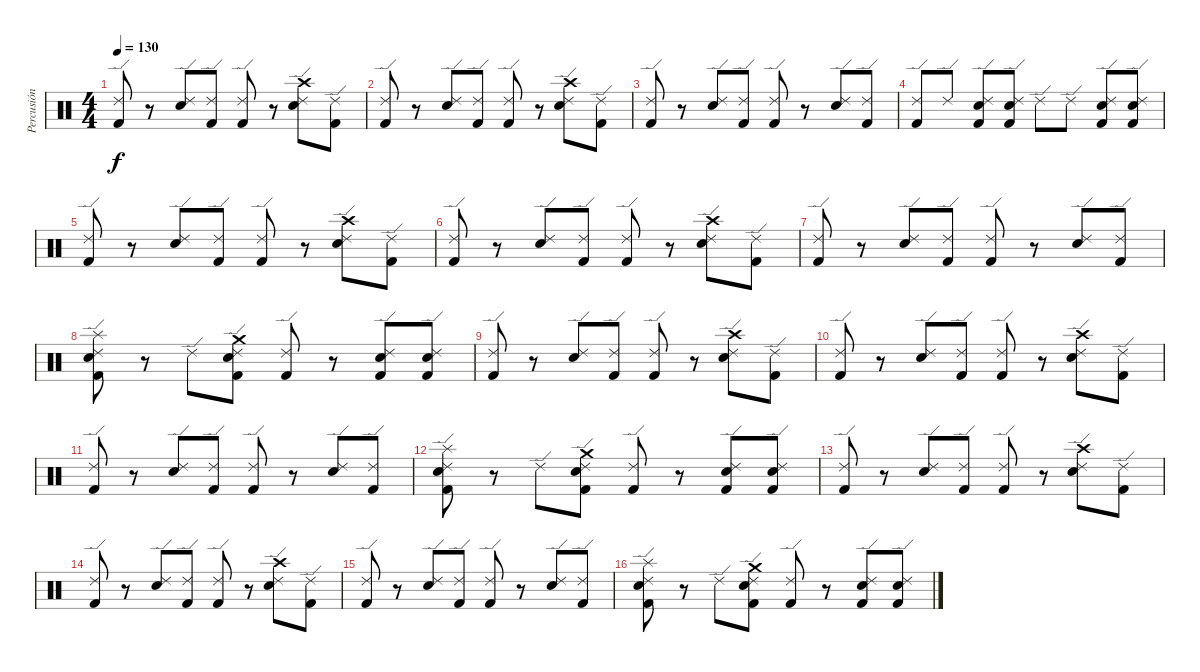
\track ("Percusión" "Percusión") {instrument percussion}
\staff {score}
\articulation defaults
\ts (4 4)
\tempo 130
\clef neutral
\ks c
("Kick (hit) 2" "Ride (edge) 2").8{dy f} r.8 ("Snare (hit) 2" "Ride (edge) 2").8 ("Kick (hit) 2" "Ride (edge) 2").8 ("Kick (hit) 2" "Ride (edge) 2").8 r.8 ("Snare (hit) 2" "Crash high (hit)" "Ride (edge) 2").8 ("Kick (hit) 2" "Ride (edge) 2").8 |
("Kick (hit) 2" "Ride (edge) 2").8 r.8 ("Snare (hit) 2" "Ride (edge) 2").8 ("Kick (hit) 2" "Ride (edge) 2").8 ("Kick (hit) 2" "Ride (edge) 2").8 r.8 ("Snare (hit) 2" "Crash high (hit)" "Ride (edge) 2").8 ("Kick (hit) 2" "Ride (edge) 2").8 |
("Kick (hit) 2" "Ride (edge) 2").8 r.8 ("Snare (hit) 2" "Ride (edge) 2").8 ("Kick (hit) 2" "Ride (edge) 2").8 ("Kick (hit) 2" "Ride (edge) 2").8 r.8 ("Snare (hit) 2" "Ride (edge) 2").8 ("Kick (hit) 2" "Ride (edge) 2").8 |
("Kick (hit) 2" "Ride (edge) 2").8 "Ride (edge) 2".8 ("Kick (hit) 2" "Snare (hit) 2" "Ride (edge) 2").8 ("Kick (hit) 2" "Snare (hit) 2" "Ride (edge) 2").8 "Ride (edge) 2".8 "Ride (edge) 2".8 ("Kick (hit) 2" "Snare (hit) 2" "Ride (edge) 2").8 ("Kick (hit) 2" "Snare (hit) 2" "Ride (edge) 2").8 |
("Kick (hit) 2" "Ride (edge) 2").8 r.8 ("Snare (hit) 2" "Ride (edge) 2").8 ("Kick (hit) 2" "Ride (edge) 2").8 ("Kick (hit) 2" "Ride (edge) 2").8 r.8 ("Snare (hit) 2" "Crash high (hit)" "Ride (edge) 2").8 ("Kick (hit) 2" "Ride (edge) 2").8 |
("Kick (hit) 2" "Ride (edge) 2").8 r.8 ("Snare (hit) 2" "Ride (edge) 2").8 ("Kick (hit) 2" "Ride (edge) 2").8 ("Kick (hit) 2" "Ride (edge) 2").8 r.8 ("Snare (hit) 2" "Crash high (hit)" "Ride (edge) 2").8 ("Kick (hit) 2" "Ride (edge) 2").8 |
("Kick (hit) 2" "Ride (edge) 2").8 r.8 ("Snare (hit) 2" "Ride (edge) 2").8 ("Kick (hit) 2" "Ride (edge) 2").8 ("Kick (hit) 2" "Ride (edge) 2").8 r.8 ("Snare (hit) 2" "Ride (edge) 2").8 ("Kick (hit) 2" "Ride (edge) 2").8 |
("Kick (hit) 2" "Snare (hit) 2" "Splash (hit)" "Ride (edge) 2").8 r.8 "Ride (edge) 2".8 ("Kick (hit) 2" "Snare (hit) 2" "Crash medium (hit)" "Ride (edge) 2").8 ("Kick (hit) 2" "Ride (edge) 2").8 r.8 ("Kick (hit) 2" "Snare (hit) 2" "Ride (edge) 2").8 ("Kick (hit) 2" "Snare (hit) 2" "Ride (edge) 2").8 |
("Kick (hit) 2" "Ride (edge) 2").8 r.8 ("Snare (hit) 2" "Ride (edge) 2").8 ("Kick (hit) 2" "Ride (edge) 2").8 ("Kick (hit) 2" "Ride (edge) 2").8 r.8 ("Snare (hit) 2" "Crash high (hit)" "Ride (edge) 2").8 ("Kick (hit) 2" "Ride (edge) 2").8 |
("Kick (hit) 2" "Ride (edge) 2").8 r.8 ("Snare (hit) 2" "Ride (edge) 2").8 ("Kick (hit) 2" "Ride (edge) 2").8 ("Kick (hit) 2" "Ride (edge) 2").8 r.8 ("Snare (hit) 2" "Crash high (hit)" "Ride (edge) 2").8 ("Kick (hit) 2" "Ride (edge) 2").8 |
("Kick (hit) 2" "Ride (edge) 2").8 r.8 ("Snare (hit) 2" "Ride (edge) 2").8 ("Kick (hit) 2" "Ride (edge) 2").8 ("Kick (hit) 2" "Ride (edge) 2").8 r.8 ("Snare (hit) 2" "Ride (edge) 2").8 ("Kick (hit) 2" "Ride (edge) 2").8 |
("Kick (hit) 2" "Snare (hit) 2" "Splash (hit)" "Ride (edge) 2").8 r.8 "Ride (edge) 2".8 ("Kick (hit) 2" "Snare (hit) 2" "Crash medium (hit)" "Ride (edge) 2").8 ("Kick (hit) 2" "Ride (edge) 2").8 r.8 ("Kick (hit) 2" "Snare (hit) 2" "Ride (edge) 2").8 ("Kick (hit) 2" "Snare (hit) 2" "Ride (edge) 2").8 |
("Kick (hit) 2" "Ride (edge) 2").8 r.8 ("Snare (hit) 2" "Ride (edge) 2").8 ("Kick (hit) 2" "Ride (edge) 2").8 ("Kick (hit) 2" "Ride (edge) 2").8 r.8 ("Snare (hit) 2" "Crash high (hit)" "Ride (edge) 2").8 ("Kick (hit) 2" "Ride (edge) 2").8 |
("Kick (hit) 2" "Ride (edge) 2").8 r.8 ("Snare (hit) 2" "Ride (edge) 2").8 ("Kick (hit) 2" "Ride (edge) 2").8 ("Kick (hit) 2" "Ride (edge) 2").8 r.8 ("Snare (hit) 2" "Crash high (hit)" "Ride (edge) 2").8 ("Kick (hit) 2" "Ride (edge) 2").8 |
("Kick (hit) 2" "Ride (edge) 2").8 r.8 ("Snare (hit) 2" "Ride (edge) 2").8 ("Kick (hit) 2" "Ride (edge) 2").8 ("Kick (hit) 2" "Ride (edge) 2").8 r.8 ("Snare (hit) 2" "Ride (edge) 2").8 ("Kick (hit) 2" "Ride (edge) 2").8 |
("Kick (hit) 2" "Snare (hit) 2" "Splash (hit)" "Ride (edge) 2").8 r.8 "Ride (edge) 2".8 ("Kick (hit) 2" "Snare (hit) 2" "Crash medium (hit)" "Ride (edge) 2").8 ("Kick (hit) 2" "Ride (edge) 2").8 r.8 ("Kick (hit) 2" "Snare (hit) 2" "Ride (edge) 2").8 ("Kick (hit) 2" "Snare (hit) 2" "Ride (edge) 2").8
